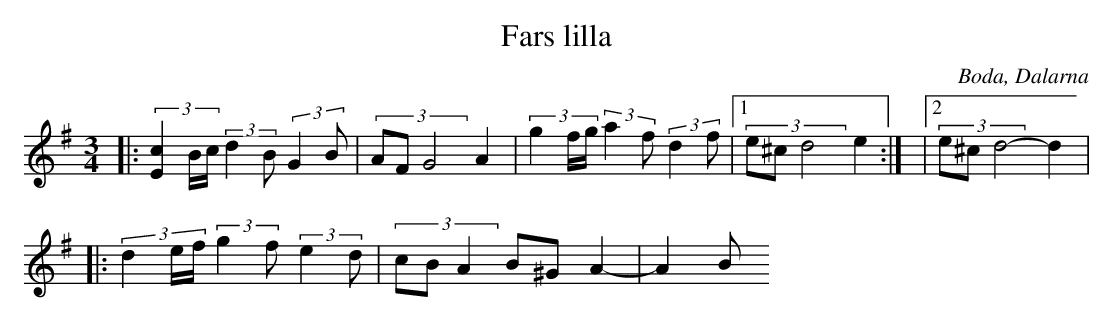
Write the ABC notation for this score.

X:1
T:Fars lilla
O:Boda, Dalarna
M:3/4
L:1/16
K:G
|: (3[cE]4Bc (3:2:2 d4B2 (3:2:2 G4B2 | (3A2F2G8 A4 |(3g4fg (3:2:2 a4f2 (3:2:2 d4f2 |1 (3e2^c2d8 e4 :| |2 (3e2^c2d8- d4 |
|: (3d4ef (3:2:2 g4f2 (3:2:2 e4d2 | (3c2B2A4B2^G2 A4- | (3A4B2
